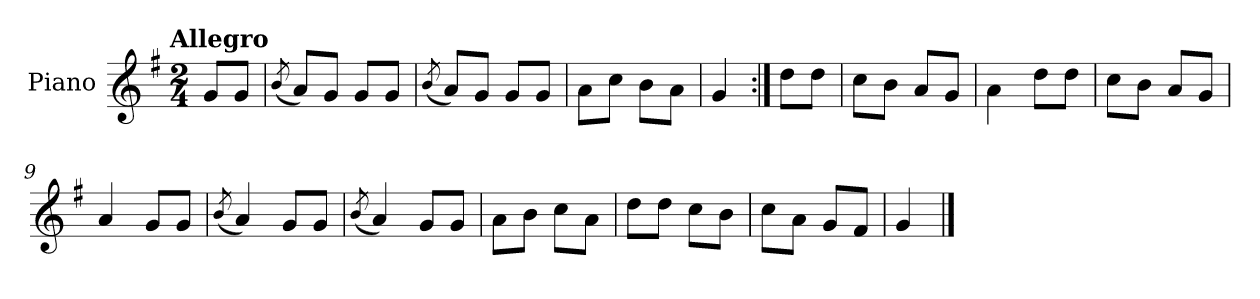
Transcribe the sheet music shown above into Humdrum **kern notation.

**kern
*part1
*staff1
*I"Piano
*I'Pno.
*clefG2
*k[f#]
!!LO:TX:omd:t=Allegro
*M2/4
*MM144
=
8g/L
8g/J
=1
(<8qb/
8a/L)
8g/J
8g/L
8g/J
=2
(<8qb/
8a/L)
8g/J
8g/L
8g/J
=3
8a\L
8cc\J
8b\L
8a\J
!!LO:LB:g=z
=4
4g/
=5:|!
8dd\L
8dd\J
=6
8cc\L
8b\J
8a/L
8g/J
=7
4a\
8dd\L
8dd\J
=8
8cc\L
8b\J
8a/L
8g/J
=9
4a/
8g/L
8g/J
=10
(<8qb/
4a/)
8g/L
8g/J
!!LO:LB:g=z
=11
(<8qb/
4a/)
8g/L
8g/J
=12
8a\L
8b\J
8cc\L
8a\J
=13
8dd\L
8dd\J
8cc\L
8b\J
=14
8cc\L
8a\J
8g/L
8f#/J
=15
4g/
==
*-
